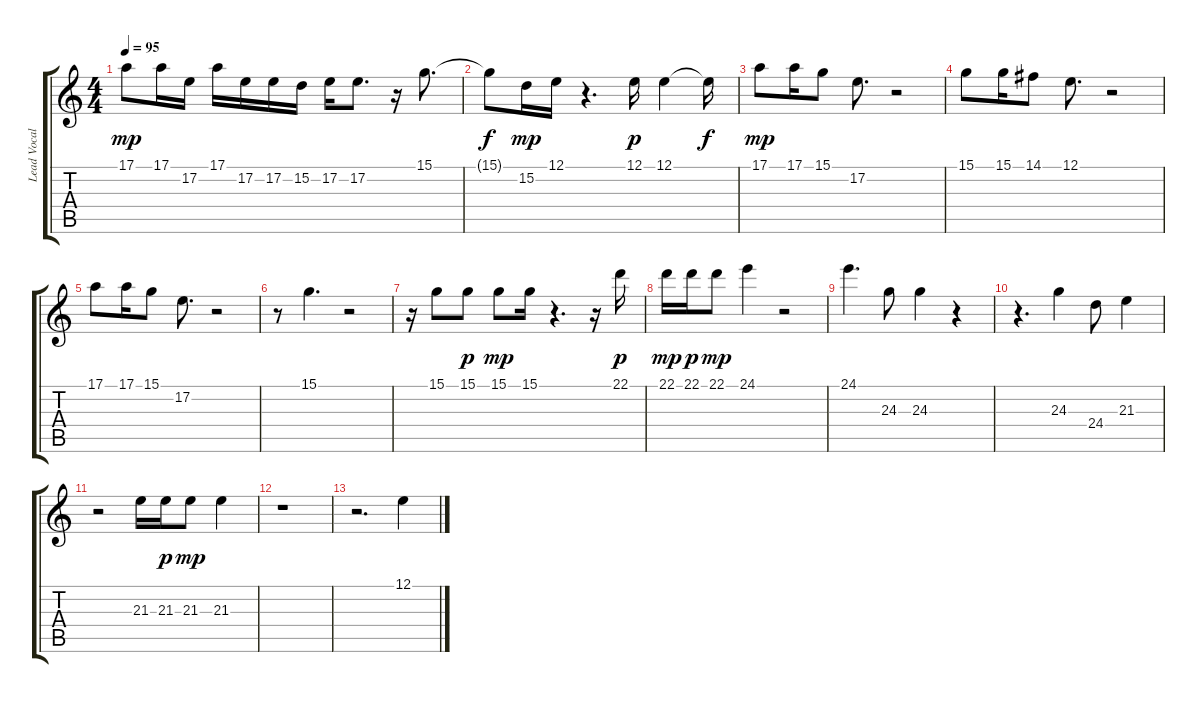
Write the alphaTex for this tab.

\track ("Lead Vocals" "Lead Vocal") {instrument lead8bassandlead}
\staff {score tabs}
\tuning (E4 B3 G3 D3 A2 E2) {hide}
\ts (4 4)
\tempo 95
\clef g2
\ks c
17.1.8{dy mp} 17.1.16 17.2.16 17.1.16 17.2.16 17.2.16 15.2.16 17.2.16 17.2.8{d} r.16 15.1.8{d} |
15.1{t}.8{dy f} 15.2.16{dy mp} 12.1.16 r.4{d} 12.1.16{dy p} 12.1.4 12.1{t}.16{dy f} |
17.1.8{dy mp} 17.1.16 15.1.8 17.2.8{d} r.2 |
15.1.8 15.1.16 14.1.8 12.1.8{d} r.2 |
17.1.8 17.1.16 15.1.8 17.2.8{d} r.2 |
r.8 15.1.4{d} r.2 |
r.16 15.1.8 15.1.8{dy p} 15.1.8{dy mp} 15.1.16 r.4{d} r.16 22.1.16{dy p} |
22.1.16{dy mp} 22.1.16{dy p} 22.1.8{dy mp} 24.1.4 r.2 |
24.1.4{d} 24.3.8 24.3.4 r.4 |
r.4{d} 24.3.4 24.4.8 21.3.4 |
r.2 21.3.16 21.3.16{dy p} 21.3.8{dy mp} 21.3.4 |
r.1 |
r.2{d} 12.1.4
